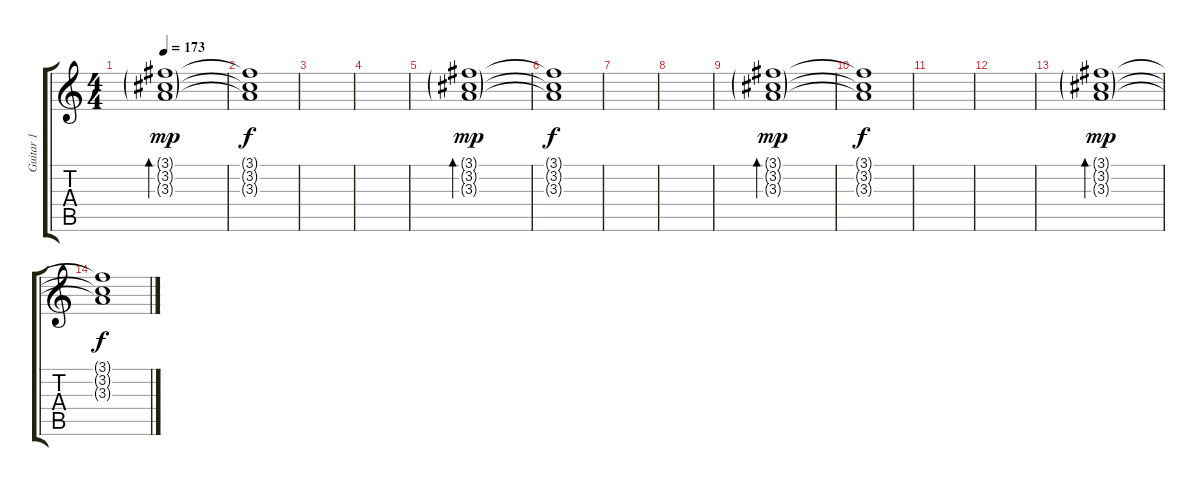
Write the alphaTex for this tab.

\track ("Guitar 1" "Guitar 1") {instrument electricguitarjazz}
\staff {score tabs}
\tuning (Eb4 Bb3 Gb3 Db3 Ab2 Db2) {hide}
\ts (4 4)
\tempo 173
\clef g2
\ks c
(3.1{g} 3.2{g} 3.3{g}).1{bd 120 dy mp} |
(3.1{t} 3.2{t} 3.3{t}).1{dy f} |
|
|
(3.1{g} 3.2{g} 3.3{g}).1{bd 120 dy mp} |
(3.1{t} 3.2{t} 3.3{t}).1{dy f} |
|
|
(3.1{g} 3.2{g} 3.3{g}).1{bd 120 dy mp} |
(3.1{t} 3.2{t} 3.3{t}).1{dy f} |
|
|
(3.1{g} 3.2{g} 3.3{g}).1{bd 120 dy mp} |
(3.1{t} 3.2{t} 3.3{t}).1{dy f}
